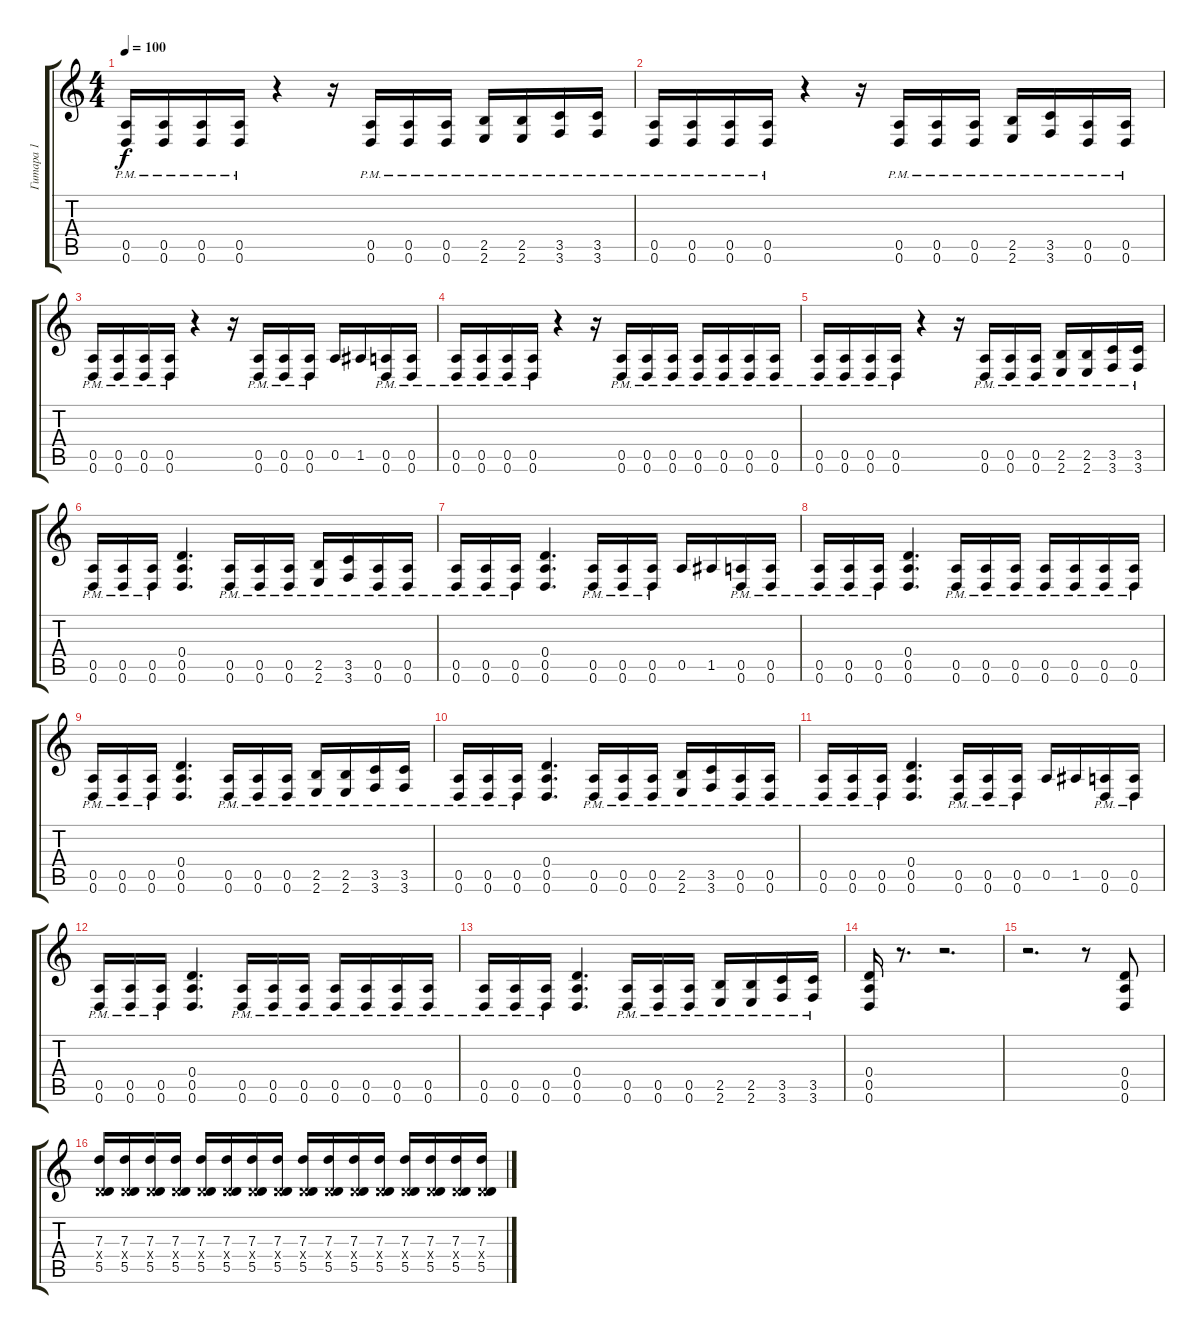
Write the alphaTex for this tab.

\track ("Гитара 1" "Гитара 1") {instrument distortionguitar}
\staff {score tabs}
\tuning (E4 B3 G3 D3 A2 D2) {hide}
\ts (4 4)
\tempo 100
\clef g2
\ks c
(0.5{pm} 0.6{pm}).16{dy f} (0.5{pm} 0.6{pm}).16 (0.5{pm} 0.6{pm}).16 (0.5{pm} 0.6{pm}).16 r.4 r.16 (0.5{pm} 0.6{pm}).16 (0.5{pm} 0.6{pm}).16 (0.5{pm} 0.6{pm}).16 (2.5{pm} 2.6{pm}).16 (2.5{pm} 2.6{pm}).16 (3.5{pm} 3.6{pm}).16 (3.5{pm} 3.6{pm}).16 |
(0.5{pm} 0.6{pm}).16 (0.5{pm} 0.6{pm}).16 (0.5{pm} 0.6{pm}).16 (0.5{pm} 0.6{pm}).16 r.4 r.16 (0.5{pm} 0.6{pm}).16 (0.5{pm} 0.6{pm}).16 (0.5{pm} 0.6{pm}).16 (2.5{pm} 2.6{pm}).16 (3.5{pm} 3.6{pm}).16 (0.5{pm} 0.6{pm}).16 (0.5{pm} 0.6{pm}).16 |
(0.5{pm} 0.6{pm}).16 (0.5{pm} 0.6{pm}).16 (0.5{pm} 0.6{pm}).16 (0.5{pm} 0.6{pm}).16 r.4 r.16 (0.5{pm} 0.6{pm}).16 (0.5{pm} 0.6{pm}).16 (0.5{pm} 0.6{pm}).16 0.5.16 1.5.16 (0.5{pm} 0.6{pm}).16 (0.5{pm} 0.6{pm}).16 |
(0.5{pm} 0.6{pm}).16 (0.5{pm} 0.6{pm}).16 (0.5{pm} 0.6{pm}).16 (0.5{pm} 0.6{pm}).16 r.4 r.16 (0.5{pm} 0.6{pm}).16 (0.5{pm} 0.6{pm}).16 (0.5{pm} 0.6{pm}).16 (0.5{pm} 0.6{pm}).16 (0.5{pm} 0.6{pm}).16 (0.5{pm} 0.6{pm}).16 (0.5{pm} 0.6{pm}).16 |
(0.5{pm} 0.6{pm}).16 (0.5{pm} 0.6{pm}).16 (0.5{pm} 0.6{pm}).16 (0.5{pm} 0.6{pm}).16 r.4 r.16 (0.5{pm} 0.6{pm}).16 (0.5{pm} 0.6{pm}).16 (0.5{pm} 0.6{pm}).16 (2.5{pm} 2.6{pm}).16 (2.5{pm} 2.6{pm}).16 (3.5{pm} 3.6{pm}).16 (3.5{pm} 3.6{pm}).16 |
(0.5{pm} 0.6{pm}).16 (0.5{pm} 0.6{pm}).16 (0.5{pm} 0.6{pm}).16 (0.4 0.5 0.6).4{d} (0.5{pm} 0.6{pm}).16 (0.5{pm} 0.6{pm}).16 (0.5{pm} 0.6{pm}).16 (2.5{pm} 2.6{pm}).16 (3.5{pm} 3.6{pm}).16 (0.5{pm} 0.6{pm}).16 (0.5{pm} 0.6{pm}).16 |
(0.5{pm} 0.6{pm}).16 (0.5{pm} 0.6{pm}).16 (0.5{pm} 0.6{pm}).16 (0.4 0.5 0.6).4{d} (0.5{pm} 0.6{pm}).16 (0.5{pm} 0.6{pm}).16 (0.5{pm} 0.6{pm}).16 0.5.16 1.5.16 (0.5{pm} 0.6{pm}).16 (0.5{pm} 0.6{pm}).16 |
(0.5{pm} 0.6{pm}).16 (0.5{pm} 0.6{pm}).16 (0.5{pm} 0.6{pm}).16 (0.4 0.5 0.6).4{d} (0.5{pm} 0.6{pm}).16 (0.5{pm} 0.6{pm}).16 (0.5{pm} 0.6{pm}).16 (0.5{pm} 0.6{pm}).16 (0.5{pm} 0.6{pm}).16 (0.5{pm} 0.6{pm}).16 (0.5{pm} 0.6{pm}).16 |
(0.5{pm} 0.6{pm}).16 (0.5{pm} 0.6{pm}).16 (0.5{pm} 0.6{pm}).16 (0.4 0.5 0.6).4{d} (0.5{pm} 0.6{pm}).16 (0.5{pm} 0.6{pm}).16 (0.5{pm} 0.6{pm}).16 (2.5{pm} 2.6{pm}).16 (2.5{pm} 2.6{pm}).16 (3.5{pm} 3.6{pm}).16 (3.5{pm} 3.6{pm}).16 |
(0.5{pm} 0.6{pm}).16 (0.5{pm} 0.6{pm}).16 (0.5{pm} 0.6{pm}).16 (0.4 0.5 0.6).4{d} (0.5{pm} 0.6{pm}).16 (0.5{pm} 0.6{pm}).16 (0.5{pm} 0.6{pm}).16 (2.5{pm} 2.6{pm}).16 (3.5{pm} 3.6{pm}).16 (0.5{pm} 0.6{pm}).16 (0.5{pm} 0.6{pm}).16 |
(0.5{pm} 0.6{pm}).16 (0.5{pm} 0.6{pm}).16 (0.5{pm} 0.6{pm}).16 (0.4 0.5 0.6).4{d} (0.5{pm} 0.6{pm}).16 (0.5{pm} 0.6{pm}).16 (0.5{pm} 0.6{pm}).16 0.5.16 1.5.16 (0.5{pm} 0.6{pm}).16 (0.5{pm} 0.6{pm}).16 |
(0.5{pm} 0.6{pm}).16 (0.5{pm} 0.6{pm}).16 (0.5{pm} 0.6{pm}).16 (0.4 0.5 0.6).4{d} (0.5{pm} 0.6{pm}).16 (0.5{pm} 0.6{pm}).16 (0.5{pm} 0.6{pm}).16 (0.5{pm} 0.6{pm}).16 (0.5{pm} 0.6{pm}).16 (0.5{pm} 0.6{pm}).16 (0.5{pm} 0.6{pm}).16 |
(0.5{pm} 0.6{pm}).16 (0.5{pm} 0.6{pm}).16 (0.5{pm} 0.6{pm}).16 (0.4 0.5 0.6).4{d} (0.5{pm} 0.6{pm}).16 (0.5{pm} 0.6{pm}).16 (0.5{pm} 0.6{pm}).16 (2.5{pm} 2.6{pm}).16 (2.5{pm} 2.6{pm}).16 (3.5{pm} 3.6{pm}).16 (3.5{pm} 3.6{pm}).16 |
(0.4 0.5 0.6).16 r.8{d} r.2{d} |
r.2{d} r.8 (0.4 0.5 0.6).8 |
(7.3 0.4{x} 5.5).16{volume 7} (7.3 0.4{x} 5.5).16 (7.3 0.4{x} 5.5).16 (7.3 0.4{x} 5.5).16 (7.3 0.4{x} 5.5).16 (7.3 0.4{x} 5.5).16 (7.3 0.4{x} 5.5).16 (7.3 0.4{x} 5.5).16 (7.3 0.4{x} 5.5).16 (7.3 0.4{x} 5.5).16 (7.3 0.4{x} 5.5).16 (7.3 0.4{x} 5.5).16 (7.3 0.4{x} 5.5).16 (7.3 0.4{x} 5.5).16 (7.3 0.4{x} 5.5).16 (7.3 0.4{x} 5.5).16
